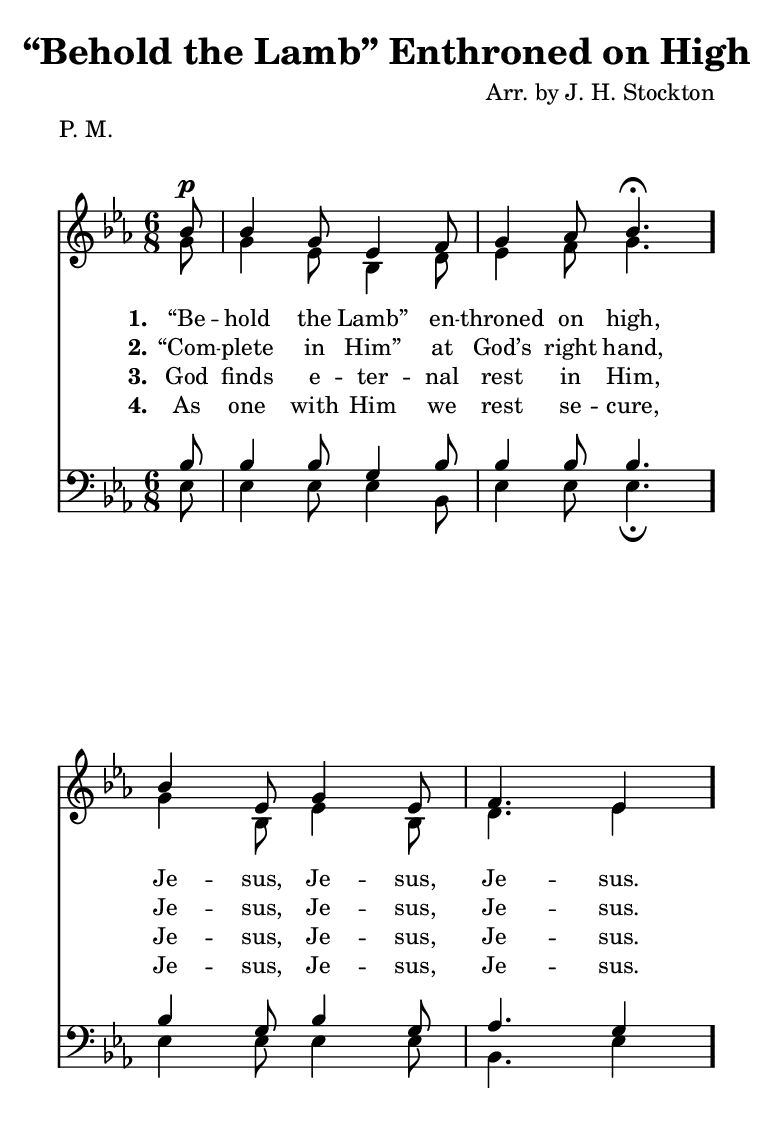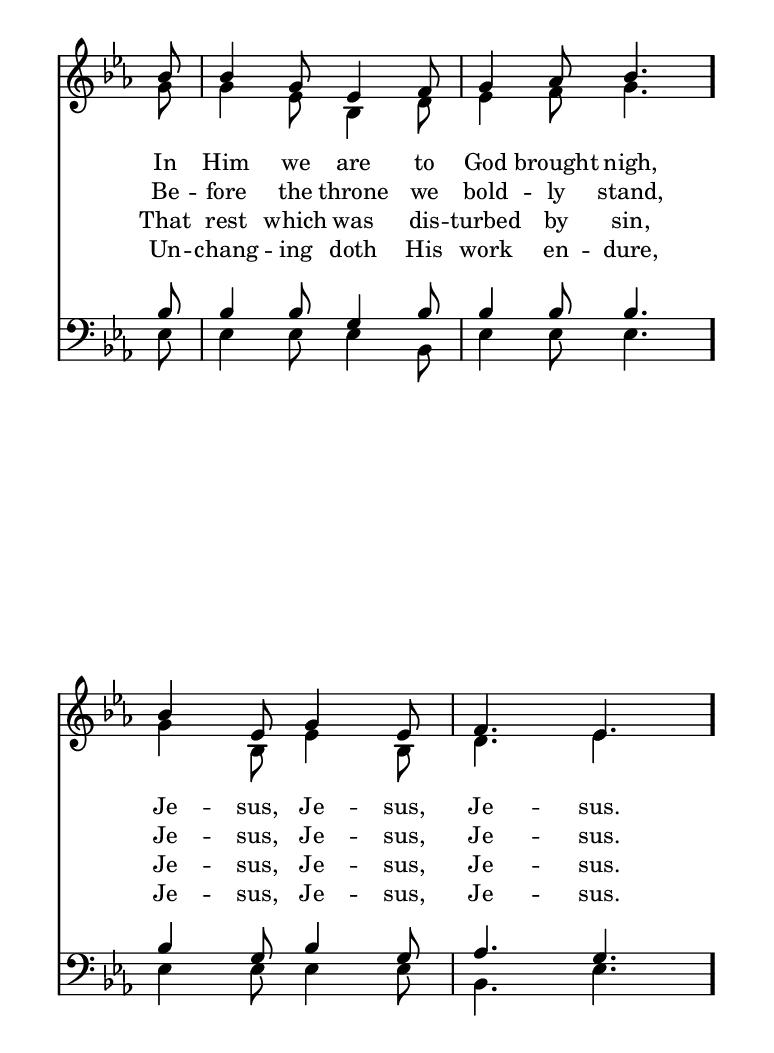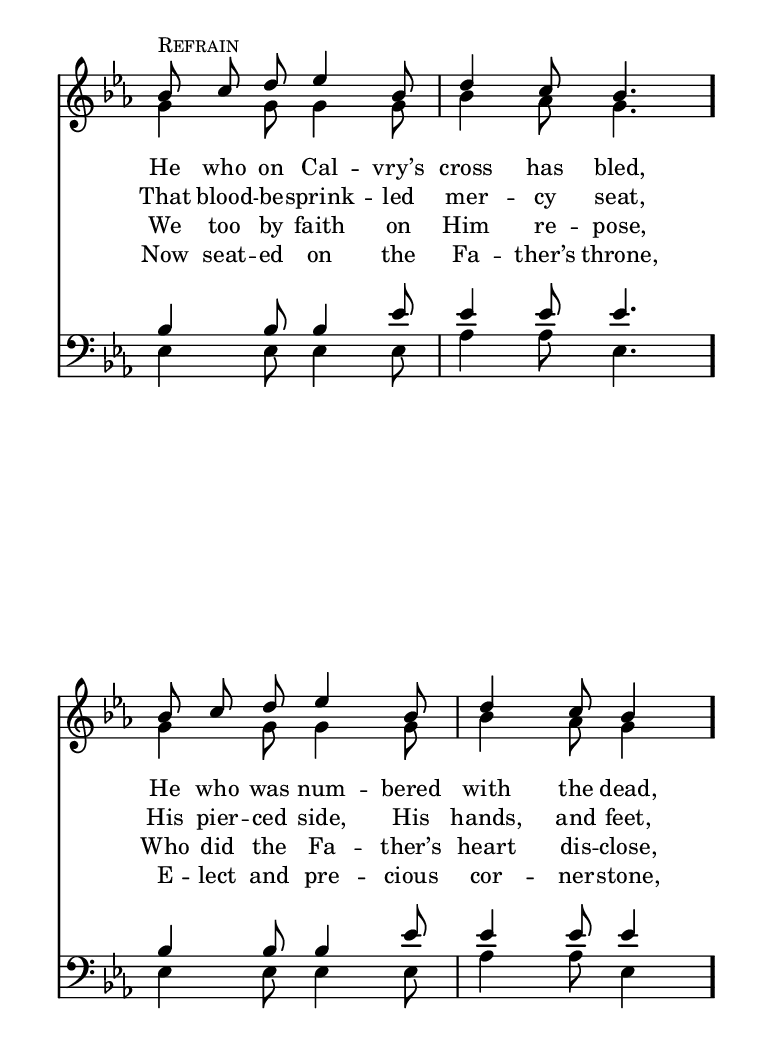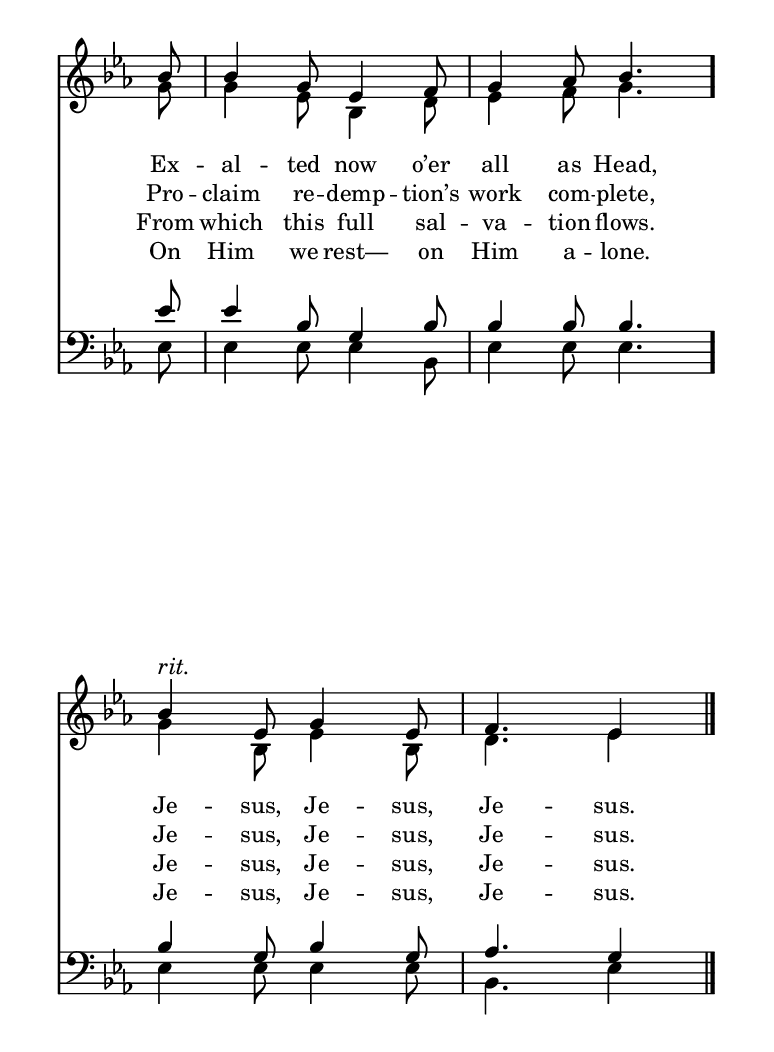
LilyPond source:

\include "common/global.ily"
\paper {
  \include "common/paper.ily"
  %ragged-bottom = ##t
  %ragged-last-bottom = ##t
  %systems-per-page = ##f
  %page-count = ##f
}

% TODO don't duplicate the music ? it's not duplicated in the original EOG ...
% but on the other hand, the music had to be adapted to these words, so
% EOG043's music is not identical to EOG042's.

\header{
  hymnnumber = "43"
  title = "“Behold the Lamb” Enthroned on High"
  tunename = ""
  meter = "P. M."
  %poet = ""
  composer = "Arr. by J. H. Stockton"
  %copyright = ""
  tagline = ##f
}

% for fermata in MIDI
ta = { \tempo 4=80 }
tb = { \tempo 4=40 }
tc = { \tempo 4=70 }

patternAA = { \ta c8   | c4 c8 c4 c8 | c4 c8 c4. }
patternAB = { \ta        c4 c8 c4 c8 | c4.   c4  }
patternAC = { \ta c8   | c4 c8 c4 c8 | c4 c8 c4. }
patternAD = { \ta        c4 c8 c4 c8 | c4.   c4. }
patternAE = { \ta c8   | c4 c8 c4 c8 | c4 c8 c4. }

patternBA = { \ta c8 c8 c8 c4 c8 | c4 c8 c4. }
patternBB = { \ta c4    c8 c4 c8 | c4 c8 c4. }
patternBC = { \ta c8 c8 c8 c4 c8 | c4 c8 c4  }
patternBD = { \ta c4    c8 c4 c8 | c4 c8 c4  }

% \tc for ritardando
patternCA = { \tc c4 c8 c4 c8 | c4. c4 }

global = {
  \include "common/overrides.ily"
  \override Staff.TimeSignature.style = #'()
  \time 6/8
  \override Score.MetronomeMark.transparent = ##t % hide all fermata changes too
  \ta
  \key ees \major
  \partial 8
  \autoBeamOff
}

notesSoprano = {
\global
\relative c'' {

  \changePitch \patternAA { bes^\markup { \dynamic p } | bes g ees f | g aes bes \fermata }
  \changePitch \patternAB { bes ees, g ees | f ees }
  \changePitch \patternAC { bes' | bes g ees f | g aes bes }
  \changePitch \patternAD { bes ees, g ees | f ees }

  << s^\markup { \small \caps "Refrain" }
  \changePitch \patternBA { bes' c d ees bes | d c bes } >>
  \changePitch \patternBC { bes c d ees bes | d c bes }
  \changePitch \patternAE { bes bes g ees f | g aes bes }
  \changePitch \patternCA { bes^\markup { \italic rit. } ees, g ees | f ees }

  \bar "|."

}
}

notesAlto = {
\global
\relative e' {

  \changePitch \patternAA { g | g ees bes d | ees f g }
  \changePitch \patternAB { g bes, ees bes | d ees }
  \changePitch \patternAC { g | g ees bes d | ees f g }
  \changePitch \patternAD { g bes, ees bes | d ees }

  \changePitch \patternBB { g | g g g | bes aes g }
  \changePitch \patternBD { g | g g g | bes aes g }
  \changePitch \patternAE { g g ees bes d | ees f g }
  \changePitch \patternCA { g bes, ees bes | d ees }

}
}

notesTenor = {
\global
\relative a {

  \changePitch \patternAA { bes | bes bes g bes | bes bes bes }
  \changePitch \patternAB { bes g bes g | aes g }
  \changePitch \patternAC { bes | bes bes g bes | bes bes bes }
  \changePitch \patternAD { bes g bes g | aes g }

  \changePitch \patternBB { bes bes bes ees | ees ees ees }
  \changePitch \patternBD { bes bes bes ees | ees ees ees }
  \changePitch \patternAE { ees ees bes g bes | bes bes bes }
  \changePitch \patternCA { bes g bes g | aes g }

}
}

notesBass = {
\global
\relative f {

  \changePitch \patternAA { ees | ees ees ees bes | ees ees ees \fermata }
  \changePitch \patternAB { ees ees ees ees | bes ees }
  \changePitch \patternAC { ees | ees ees ees bes | ees ees ees }
  \changePitch \patternAD { ees ees ees ees | bes ees }

  \changePitch \patternBB { ees ees ees ees | aes aes ees }
  \changePitch \patternBD { ees ees ees ees | aes aes ees }
  \changePitch \patternAE { ees ees ees ees bes | ees ees ees }
  \changePitch \patternCA { ees ees ees ees | bes ees }

}
}

wordsA = \lyricmode {
\set stanza = "1."

“Be -- hold the Lamb” en -- throned on high, \bar "."
Je -- sus, Je -- sus, Je -- sus. \bar "." \break
In Him we are to God brought nigh, \bar "."
Je -- sus, Je -- sus, Je -- sus. \bar "." \break
He who on Cal -- vry’s cross has bled, \bar "."
He who was num -- bered with the dead, \bar "." \break
Ex -- al -- ted now o’er all as Head, \bar "."
Je -- sus, Je -- sus, Je -- sus. \bar "." \break

}

wordsB = \lyricmode {
\set stanza = "2."

“Com -- plete in Him” at God’s right hand,
Je -- sus, Je -- sus, Je -- sus.
Be -- fore the throne we bold -- ly stand,
Je -- sus, Je -- sus, Je -- sus.
That blood -- be -- sprink -- led mer -- cy seat,
His pier -- ced side, His hands, and feet,
Pro -- claim re -- demp -- tion’s work com -- plete,
Je -- sus, Je -- sus, Je -- sus.

}

wordsC = \lyricmode {
\set stanza = "3."

God finds e -- ter -- nal rest in Him,
Je -- sus, Je -- sus, Je -- sus.
That rest which was dis -- turbed by sin,
Je -- sus, Je -- sus, Je -- sus.
We too by faith on Him re -- pose,
Who did the Fa -- ther’s heart dis -- close,
From which this full sal -- va -- tion flows.
Je -- sus, Je -- sus, Je -- sus.


}

wordsD = \lyricmode {
\set stanza = "4."

As one with Him we rest se -- cure,
Je -- sus, Je -- sus, Je -- sus.
Un -- chang -- ing doth His work en -- dure,
Je -- sus, Je -- sus, Je -- sus.
Now seat -- ed on the Fa -- ther’s throne,
E -- lect and pre -- cious cor -- ner -- stone,
On Him we rest— on Him a -- lone.
Je -- sus, Je -- sus, Je -- sus.

}

\score {
  \context ChoirStaff <<
    \context Staff = upper <<
      \set ChoirStaff.systemStartDelimiter = #'SystemStartBar
      \context Voice  = sopranos { \voiceOne << \notesSoprano >> }
      \context Voice  = altos { \voiceTwo << \notesAlto >> }
      \context Lyrics = one   \lyricsto sopranos \wordsA
      \context Lyrics = two   \lyricsto sopranos \wordsB
      \context Lyrics = three \lyricsto sopranos \wordsC
      \context Lyrics = four  \lyricsto sopranos \wordsD
    >>
    \context Staff = men <<
      \clef bass
      \context Voice  = tenors { \voiceOne << \notesTenor >> }
      \context Voice  = basses { \voiceTwo << \notesBass >> }
    >>
  >>
  \layout {
    \include "common/layout.ily"
  }
  \midi{
    \include "common/midi.ily"
  }
}

%\markup { \fill-line { \column {
%  \line{ \bold 5 \column { \wordsE } } \combine \null \vspace #0.4
%  \line{ \bold 6 \column { \wordsF } } \combine \null \vspace #0.4
%  \line{ \bold 7 \column { \wordsG } } \combine \null \vspace #0.4
%  \line{ \bold 8 \column { \wordsH } } \combine \null \vspace #0.4
%} } }

\version "2.18.0"  % necessary for upgrading to future LilyPond versions.

% vi:set et ts=2 sw=2 ai nocindent syntax=lilypond:
